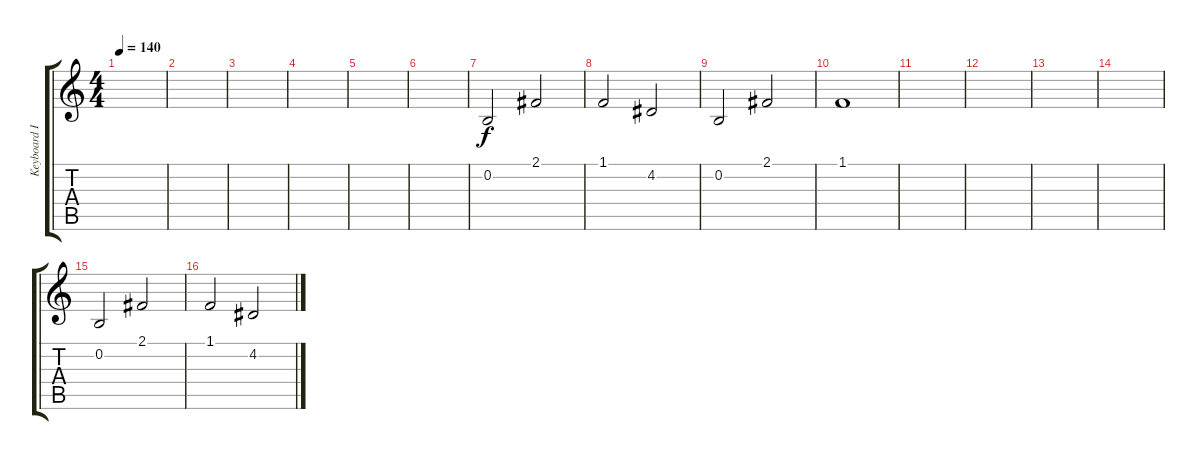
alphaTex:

\track ("Keyboard I" "Keyboard I") {instrument pad1newage}
\staff {score tabs}
\tuning (E4 B3 G3 D3 A2 E2) {hide}
\ts (4 4)
\tempo 140
\clef g2
\ks c
|
|
|
|
|
|
0.2.2 2.1.2 |
1.1.2 4.2.2 |
0.2.2 2.1.2 |
1.1.1 |
|
|
|
|
0.2.2 2.1.2 |
1.1.2 4.2.2
